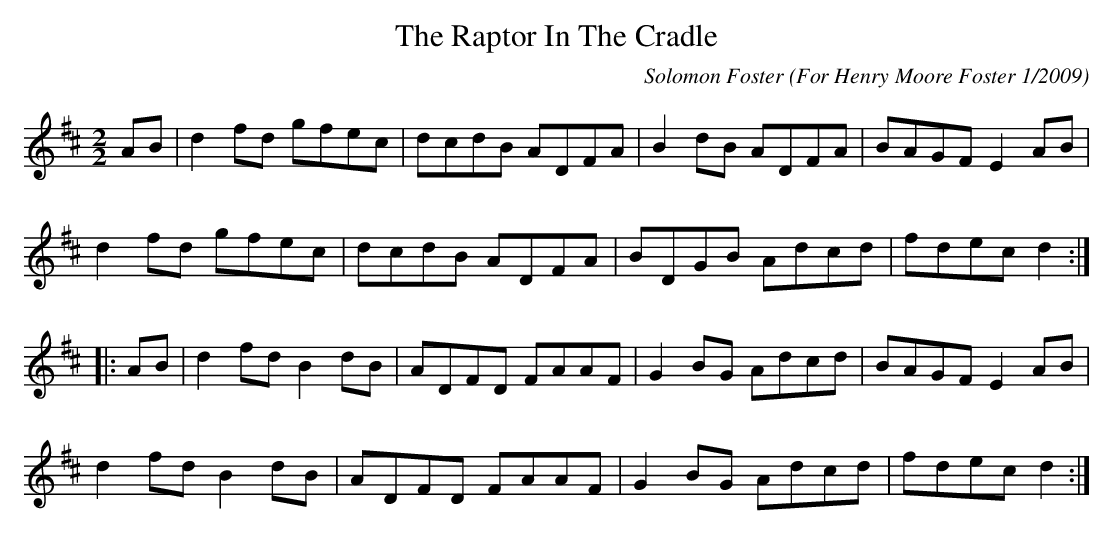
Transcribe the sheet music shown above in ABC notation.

X:1
T:The Raptor In The Cradle
M:2/2
L:1/8
C:Solomon Foster
O:For Henry Moore Foster 1/2009
K:D
AB|d2fd gfec|dcdB ADFA|B2dB ADFA|BAGF E2AB|
d2fd gfec|dcdB ADFA|BDGB Adcd|fdec d2::
AB|d2fd B2dB|ADFD FAAF|G2BG Adcd|BAGF E2AB|
d2fd B2dB|ADFD FAAF|G2BG Adcd|fdec d2:|
